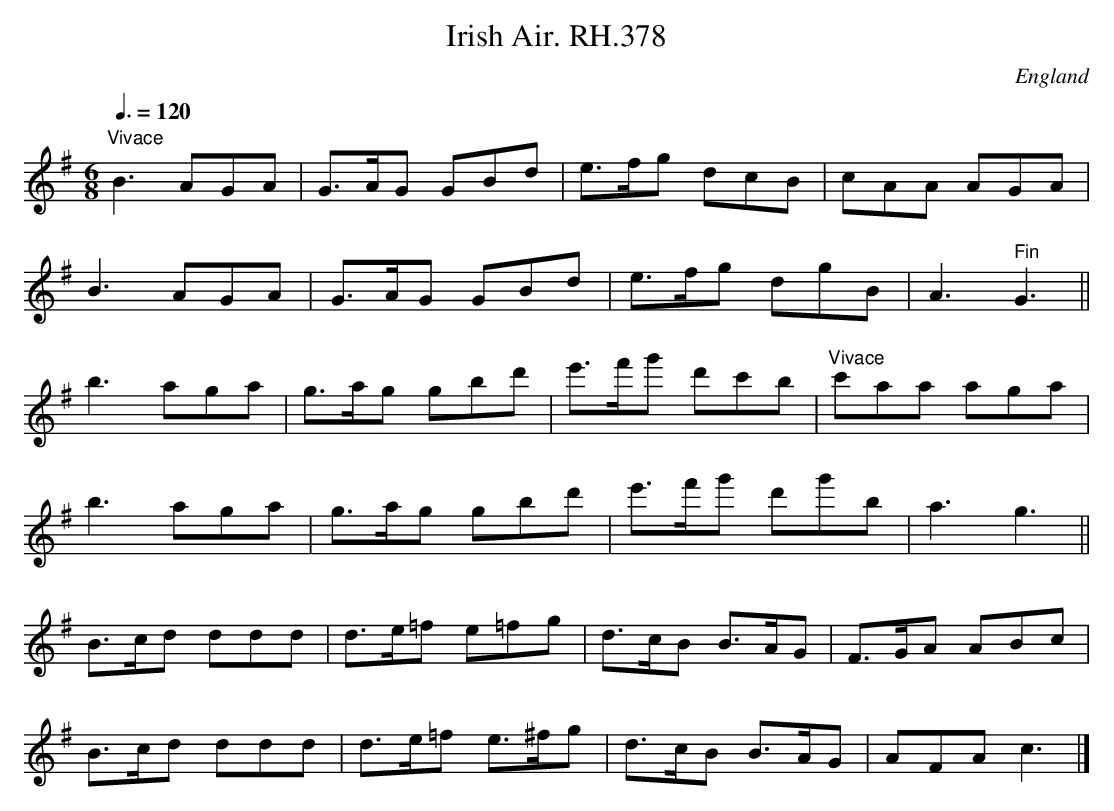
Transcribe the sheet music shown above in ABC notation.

X:1
T:Irish Air. RH.378
L:1/8
M:6/8
O:England
Q:3/8=120
K:G
"Vivace"B3 AGA|G>AG GBd|e>fg dcB|cAA AGA|!
B3 AGA|G>AG GBd|e>fg dgB|A3 " Fin"G3||!
b3 aga|g>ag gbd'|e'>f'g' d'c'b|"Vivace"c'aa aga|!
b3 aga|g>ag gbd'|e'>f'g' d'g'b|a3 g3||!
B>cd ddd|d>e=f e=fg|d>cB B>AG|F>GA ABc|!
B>cd ddd|d>e=f e>^fg|d>cB B>AG|AFAc3|]
